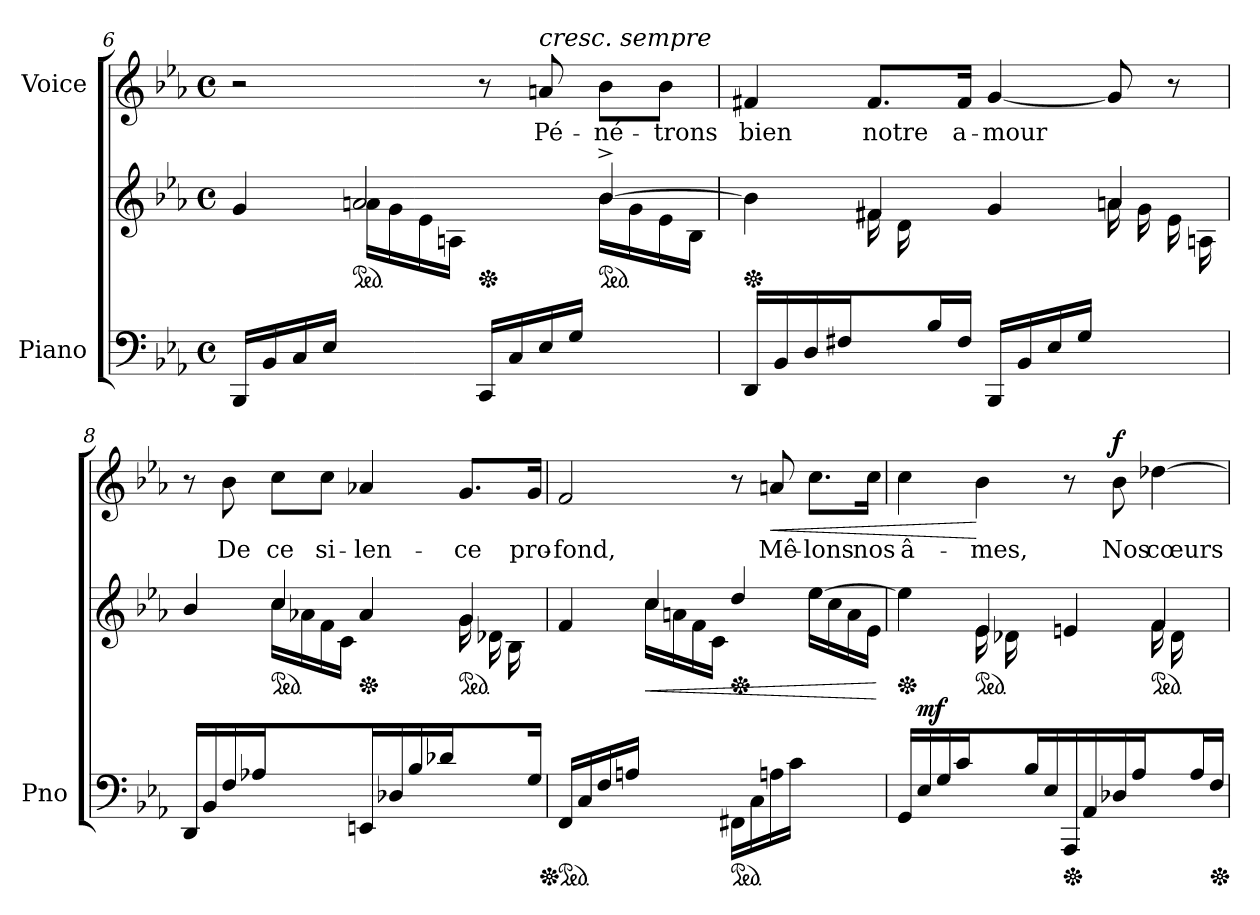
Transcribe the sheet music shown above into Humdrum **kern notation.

**kern	**kern	**dynam	**kern	**text	**dynam
*part2	*part2	*part2	*part1	*part1	*part1
*staff3	*staff2	*staff2/3	*staff1	*staff1	*staff1
*I"Piano	*	*	*I"Voice	*	*
*I'Pno	*	*	*	*	*
*clefF4	*clefG2	*	*clefG2	*	*
*k[b-e-a-]	*k[b-e-a-]	*	*k[b-e-a-]	*	*
*M4/4	*M4/4	*	*M4/4	*	*
*met(c)	*met(c)	*	*met(c)	*	*
=6	=6	=6	=6	=6	=6
*	*^	*	*	*	*
16BBB-/LL	4g/	4ryy	.	2r	.	.
16BB-/	.	.	.	.	.	.
16C/	.	.	.	.	.	.
16E-/JJ	.	.	.	.	.	.
*	*ped	*	*	*	*	*
4ryy	2an/	16a\LL	.	.	.	.
.	.	16g\	.	.	.	.
.	.	16e-\	.	.	.	.
.	.	16An\JJ	.	.	.	.
*	*Xped	*	*	*	*	*
16CC/LL	.	4ryy	.	8r	.	.
16C/	.	.	.	.	.	.
!	!	!	!	!LO:TX:a:i:t=cresc. sempre	!	!
!	!	!	!	!	!LO:LY:b	!
16E-/	.	.	.	8an/	Pé-	.
16G/JJ	.	.	.	.	.	.
*	*ped	*	*	*	*	*
!	!	!	!	!	!LO:LY:b	!
4ryy	[4b-^>/	16b-\LL	.	8b-\L	-né-	.
.	.	16g\	.	.	.	.
!	!	!	!	!	!LO:LY:b	!
.	.	16e-\	.	8b-\J	-trons	.
.	.	16B-\JJ	.	.	.	.
!!LO:PB:g=z
=7	=7	=7	=7	=7	=7	=7
*	*Xped	*	*	*	*	*
!	!	!	!	!	!LO:LY:b	!
16DD/LL	4b-\]	4ryy	.	4f#X/	bien	.
16BB-/	.	.	.	.	.	.
16D/	.	.	.	.	.	.
16F#X/JJ	.	.	.	.	.	.
!	!	!	!	!	!LO:LY:b	!
8ryy	4f#X/	16f#\LL	.	8.f#/L	notre	.
.	.	16d\	.	.	.	.
16B-/	.	4.ryy	.	.	.	.
!	!	!	!	!	!LO:LY:b	!
16F#/JJ	.	.	.	16f#/Jk	a-	.
!	!	!	!	!	!LO:LY:b	!
16BBB-/LL	4g/	.	.	[4g/	-mour	.
16BB-/	.	.	.	.	.	.
16E-/	.	.	.	.	.	.
16G/JJ	.	.	.	.	.	.
4ryy	4an/	16a\LL	.	8g/]	.	.
.	.	16g\	.	.	.	.
.	.	16e-\	.	8r	.	.
.	.	16An\JJ	.	.	.	.
!!LO:PB:g=z
=8	=8	=8	=8	=8	=8	=8
16DD/LL	4b-/	4ryy	.	8r	.	.
16BB-/	.	.	.	.	.	.
!	!	!	!	!	!LO:LY:b	!
16F/	.	.	.	8b-\	De	.
16A-X/JJ	.	.	.	.	.	.
*	*ped	*	*	*	*	*
!	!	!	!	!	!LO:LY:b	!
4ryy	4cc/	16cc\LL	.	8cc\L	ce	.
.	.	16a-X\	.	.	.	.
!	!	!	!	!	!LO:LY:b	!
.	.	16f\	.	8cc\J	si-	.
.	.	16c\JJ	.	.	.	.
*	*Xped	*	*	*	*	*
!	!	!	!	!	!LO:LY:b	!
16EEn\LL	4a-/	4ryy	.	4a-X/	-len-	.
16D-X\	.	.	.	.	.	.
16B-\	.	.	.	.	.	.
16d-X\JJ	.	.	.	.	.	.
*	*ped	*	*	*	*	*
!	!	!	!	!	!LO:LY:b	!
8.ryy	4g/	16g\LL	.	8.g/L	-ce	.
.	.	16d-X\	.	.	.	.
.	.	16B-\	.	.	.	.
!	!	!	!	!	!LO:LY:b	!
16G/JJ	.	16ryy	.	16g/Jk	pro-	.
=9	=9	=9	=9	=9	=9	=9
*Xped	*	*	*	*	*	*
*ped	*	*	*	*	*	*
!	!	!	!	!	!LO:LY:b	!
16FF/LL	4f/	4ryy	.	2f/	-fond,	.
16C/	.	.	.	.	.	.
16F/	.	.	.	.	.	.
16An/JJ	.	.	.	.	.	.
!	!	!	!LO:HP:b	!	!	!
4ryy	4cc/	16cc\LL	<	.	.	.
.	.	16an\	.	.	.	.
.	.	16f\	.	.	.	.
.	.	16c\JJ	.	.	.	.
*ped	*	*	*	*	*	*
*	*Xped	*	*	*	*	*
16FF#X\LL	4dd/	4ryy	.	8r	.	.
16C\	.	.	.	.	.	.
!	!	!	!	!	!LO:LY:b	!LO:HP:b
16An\	.	.	.	8an/	Mê-	<
16c\JJ	.	.	.	.	.	.
!	!	!	!	!	!LO:LY:b	!
4ryy	[4ee-\	16ee-\LL	.	8.cc\L	-lons	.
.	.	16cc\	.	.	.	.
.	.	16a\	.	.	.	.
!	!	!	!	!	!LO:LY:b	!
.	.	16e-\JJ	.	16cc\Jk	nos	.
*	*v	*v	*	*	*	*
.	.	[	.	.	.
!!LO:LB:g=z
=10	=10	=10	=10	=10	=10
*	*Xped	*	*	*	*
*	*^	*	*	*	*
!	!	!	!	!	!LO:LY:b	!
16GG\LL	4ee-\]	4ryy	.	4cc\	â-	.
!	!	!	!LO:DY:a=2	!	!	!
16E-\	.	.	mf	.	.	.
16G\	.	.	.	.	.	.
16c\JJ	.	.	.	.	.	.
*	*ped	*	*	*	*	*
!	!	!	!	!	!LO:LY:b	!
8ryy	4e-/	16e-\LL	.	4b-\	-mes,	[
.	.	16d-X\	.	.	.	.
16B-/	.	4.ryy	.	.	.	.
16E-/JJ	.	.	.	.	.	.
*Xped	*	*	*	*	*	*
16AAA-/LL	4en/	.	.	8r	.	.
16AA-/	.	.	.	.	.	.
!	!	!	!	!	!LO:LY:b	!LO:DY:a
16D-X/	.	.	.	8b-\	Nos	f
16A-/JJ	.	.	.	.	.	.
*	*ped	*	*	*	*	*
!	!	!	!	!	!LO:LY:b	!
8ryy	4f/	16f\LL	.	[4dd-X\	cœurs	.
.	.	16d-\	.	.	.	.
16A-/	.	8ryy	.	.	.	.
16F/JJ	.	.	.	.	.	.
*	*v	*v	*	*	*	*
*Xped	*	*	*	*	*
=	=	=	=	=	=
*-	*-	*-	*-	*-	*-
